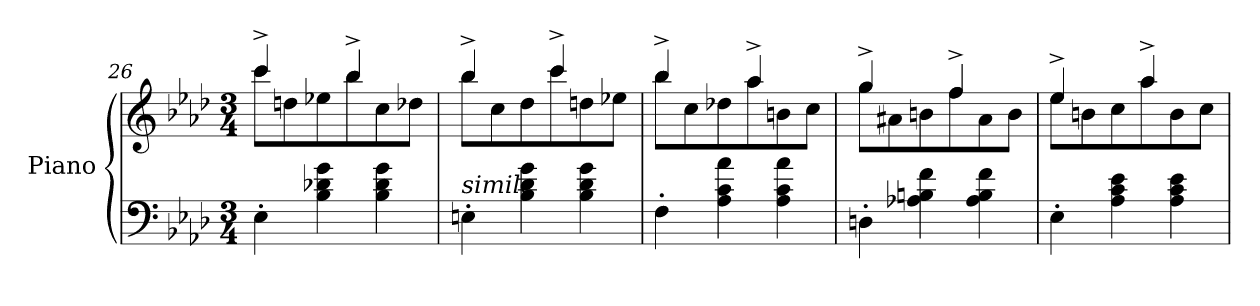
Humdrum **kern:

**kern	**kern
*part1	*part1
*staff2	*staff1
*I"Piano	*
*I'Pno	*
*clefF4	*clefG2
*k[b-e-a-d-]	*k[b-e-a-d-]
*M3/4	*M3/4
=26	=26
*	*^
4E-'\	4ccc^/	8ccc\L
.	.	8ddn\
4B-\ 4d-X\ 4g\	8ryy	8ee-X\
.	4bb-^/	8bb-\
4B-\ 4d-\ 4g\	.	8cc\
.	8ryy	8dd-X\J
=27	=27	=27
!LO:TX:a:i:t=simile	!	!
4En'\	4bb-^/	8bb-\L
.	.	8cc\
4B-\ 4d-\ 4g\	8ryy	8dd-\
.	4ccc^/	8ccc\
4B-\ 4d-\ 4g\	.	8ddn\
.	8ryy	8ee-X\J
=28	=28	=28
4F'\	4bb-^/	8bb-\L
.	.	8cc\
4A-\ 4c\ 4a-\	8ryy	8dd-X\
.	4aa-^/	8aa-\
4A-\ 4c\ 4a-\	.	8bn\
.	8ryy	8cc\J
!!LO:LB:g=z	!!
=29	=29	=29
4Dn'\	4gg^/	8gg\L
.	.	8a#X\
4A-X\ 4Bn\ 4f\	8ryy	8bn\
.	4ff^/	8ff\
4A-\ 4B\ 4f\	.	8a#\
.	8ryy	8b\J
=30	=30	=30
4E-'\	4ee-^/	8ee-\L
.	.	8bn\
4A-\ 4c\ 4e-\	8ryy	8cc\
.	4aa-^/	8aa-\
4A-\ 4c\ 4e-\	.	8b\
.	8ryy	8cc\J
*	*v	*v
=	=
*-	*-
